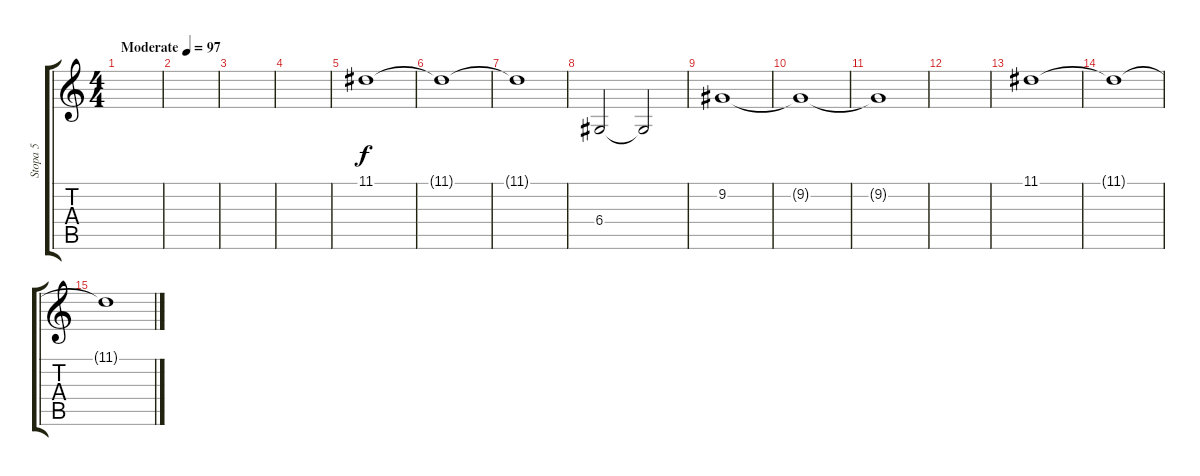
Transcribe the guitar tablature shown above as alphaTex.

\track ("Stopa 5" "Stopa 5") {instrument violin}
\staff {score tabs}
\tuning (E4 B3 G3 D3 A2 E2) {hide}
\ts (4 4)
\tempo (97 "Moderate")
\clef g2
\ks c
|
|
|
|
11.1.1{volume 13} |
11.1{t}.1{instrument tremolostrings} |
11.1{t}.1{volume 0 instrument violin} |
6.4.2{volume 13} 6.4{t}.2{volume 0} |
9.2.1{volume 13} |
9.2{t}.1{instrument tremolostrings} |
9.2{t}.1{volume 0 instrument violin} |
|
11.1.1{volume 13} |
11.1{t}.1{instrument tremolostrings} |
11.1{t}.1{volume 0 instrument violin}
